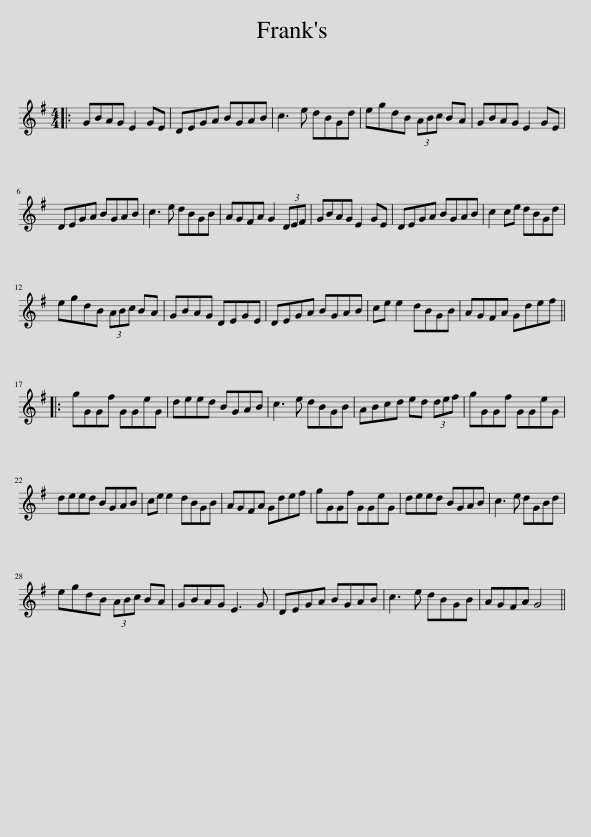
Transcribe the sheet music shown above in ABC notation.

X:1
L:1/8
M:4/4
I:linebreak $
K:G
V:1 treble
V:1
|: GBAG E2 GE | DEGA BGAB | c3 e dBGd | egdB (3ABc BA | GBAG E2 GE |$ %5
 DEGA BGAB | c3 e dBGB | AGFA G2 (3DEF | GBAG E2 GE | DEGA BGAB | %10
 c2 ce dBGd |$ egdB (3ABc BA | GBAG DEGE | DEGA BGAB | ce e2 dBGB | %15
 AGFA Gdef |:$ gGGf GGeG | deed BGAB | c3 e dBGB | ABcd ed (3def | %20
 gGGf GGeG |$ deed BGAB | ce e2 dBGB | AGFA Gdef | gGGf GGeG | %25
 deed BGAB | c3 e dGBd |$ egdB (3ABc BA | GBAG E3 G | DEGA BGAB | %30
 c3 e dBGB | AGFA G4 || %32
